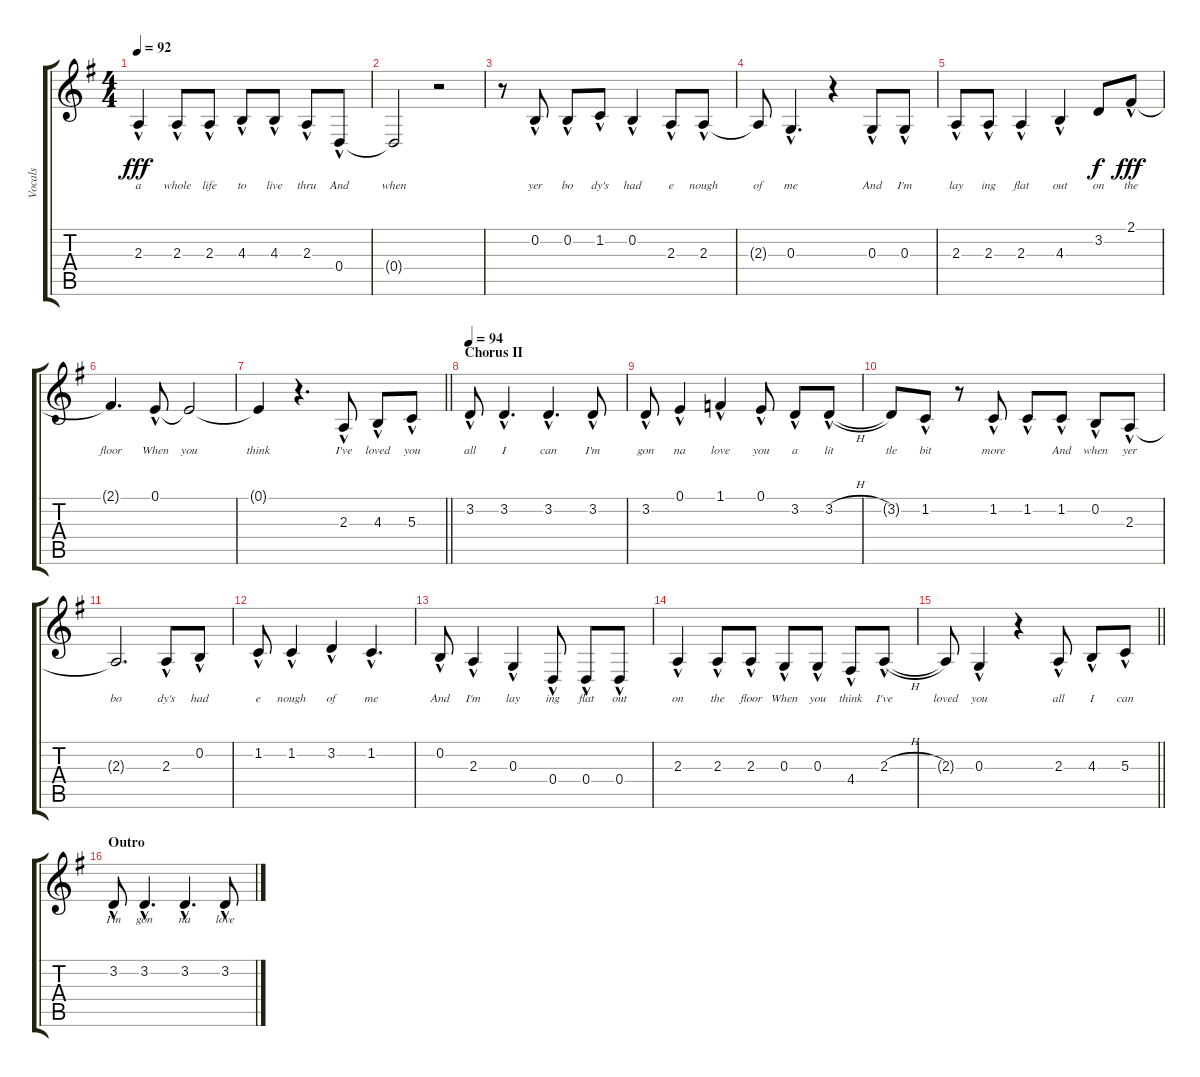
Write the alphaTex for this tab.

\track ("Vocals" "Vocals") {instrument lead2sawtooth}
\staff {score tabs}
\tuning (E4 B3 G3 D3 A2 E2) {hide}
\ts (4 4)
\tempo 92
\clef g2
\ks g
2.3{hac}.4{lyrics (0 "a") lyrics (1 "") lyrics (2 "") lyrics (3 "") lyrics (4 "") dy fff} 2.3{hac}.8{lyrics (0 "whole") lyrics (1 "") lyrics (2 "") lyrics (3 "") lyrics (4 "")} 2.3{hac}.8{lyrics (0 "life") lyrics (1 "") lyrics (2 "") lyrics (3 "") lyrics (4 "")} 4.3{hac}.8{lyrics (0 "to") lyrics (1 "") lyrics (2 "") lyrics (3 "") lyrics (4 "")} 4.3{hac}.8{lyrics (0 "live") lyrics (1 "") lyrics (2 "") lyrics (3 "") lyrics (4 "")} 2.3{hac}.8{lyrics (0 "thru") lyrics (1 "") lyrics (2 "") lyrics (3 "") lyrics (4 "")} 0.4{hac}.8{lyrics (0 "And") lyrics (1 "") lyrics (2 "") lyrics (3 "") lyrics (4 "")} |
0.4{t}.2{lyrics (0 "when") lyrics (1 "") lyrics (2 "") lyrics (3 "") lyrics (4 "")} r.2 |
r.8 0.2{hac}.8{lyrics (0 "yer") lyrics (1 "") lyrics (2 "") lyrics (3 "") lyrics (4 "")} 0.2{hac}.8{lyrics (0 "bo") lyrics (1 "") lyrics (2 "") lyrics (3 "") lyrics (4 "")} 1.2{hac}.8{lyrics (0 "dy's") lyrics (1 "") lyrics (2 "") lyrics (3 "") lyrics (4 "")} 0.2{hac}.4{lyrics (0 "had") lyrics (1 "") lyrics (2 "") lyrics (3 "") lyrics (4 "")} 2.3{hac}.8{lyrics (0 "e") lyrics (1 "") lyrics (2 "") lyrics (3 "") lyrics (4 "")} 2.3{hac}.8{lyrics (0 "nough") lyrics (1 "") lyrics (2 "") lyrics (3 "") lyrics (4 "")} |
2.3{t}.8{lyrics (0 "of") lyrics (1 "") lyrics (2 "") lyrics (3 "") lyrics (4 "")} 0.3{hac}.4{d lyrics (0 "me") lyrics (1 "") lyrics (2 "") lyrics (3 "") lyrics (4 "")} r.4 0.3{hac}.8{lyrics (0 "And") lyrics (1 "") lyrics (2 "") lyrics (3 "") lyrics (4 "")} 0.3{hac}.8{lyrics (0 "I'm") lyrics (1 "") lyrics (2 "") lyrics (3 "") lyrics (4 "")} |
2.3{hac}.8{lyrics (0 "lay") lyrics (1 "") lyrics (2 "") lyrics (3 "") lyrics (4 "")} 2.3{hac}.8{lyrics (0 "ing") lyrics (1 "") lyrics (2 "") lyrics (3 "") lyrics (4 "")} 2.3{hac}.4{lyrics (0 "flat") lyrics (1 "") lyrics (2 "") lyrics (3 "") lyrics (4 "")} 4.3{hac}.4{lyrics (0 "out") lyrics (1 "") lyrics (2 "") lyrics (3 "") lyrics (4 "")} 3.2.8{lyrics (0 "on") lyrics (1 "") lyrics (2 "") lyrics (3 "") lyrics (4 "") dy f} 2.1{hac}.8{lyrics (0 "the") lyrics (1 "") lyrics (2 "") lyrics (3 "") lyrics (4 "") dy fff} |
2.1{t}.4{d lyrics (0 "floor") lyrics (1 "") lyrics (2 "") lyrics (3 "") lyrics (4 "")} 0.1{hac}.8{lyrics (0 "When") lyrics (1 "") lyrics (2 "") lyrics (3 "") lyrics (4 "")} 0.1{t}.2{lyrics (0 "you") lyrics (1 "") lyrics (2 "") lyrics (3 "") lyrics (4 "")} |
\barLineRight lightlight
0.1{t}.4{lyrics (0 "think") lyrics (1 "") lyrics (2 "") lyrics (3 "") lyrics (4 "")} r.4{d} 2.3{hac}.8{lyrics (0 "I've") lyrics (1 "") lyrics (2 "") lyrics (3 "") lyrics (4 "")} 4.3{hac}.8{lyrics (0 "loved") lyrics (1 "") lyrics (2 "") lyrics (3 "") lyrics (4 "")} 5.3{hac}.8{lyrics (0 "you") lyrics (1 "") lyrics (2 "") lyrics (3 "") lyrics (4 "")} |
\section ("" "Chorus II")
\tempo 94
3.2{hac}.8{lyrics (0 "all") lyrics (1 "") lyrics (2 "") lyrics (3 "") lyrics (4 "")} 3.2{hac}.4{d lyrics (0 "I") lyrics (1 "") lyrics (2 "") lyrics (3 "") lyrics (4 "")} 3.2{hac}.4{d lyrics (0 "can") lyrics (1 "") lyrics (2 "") lyrics (3 "") lyrics (4 "")} 3.2{hac}.8{lyrics (0 "I'm") lyrics (1 "") lyrics (2 "") lyrics (3 "") lyrics (4 "")} |
3.2{hac}.8{lyrics (0 "gon") lyrics (1 "") lyrics (2 "") lyrics (3 "") lyrics (4 "")} 0.1{hac}.4{lyrics (0 "na") lyrics (1 "") lyrics (2 "") lyrics (3 "") lyrics (4 "")} 1.1{hac}.4{lyrics (0 "love") lyrics (1 "") lyrics (2 "") lyrics (3 "") lyrics (4 "")} 0.1{hac}.8{lyrics (0 "you") lyrics (1 "") lyrics (2 "") lyrics (3 "") lyrics (4 "")} 3.2{hac}.8{lyrics (0 "a") lyrics (1 "") lyrics (2 "") lyrics (3 "") lyrics (4 "")} 3.2{h hac}.8{lyrics (0 "lit") lyrics (1 "") lyrics (2 "") lyrics (3 "") lyrics (4 "")} |
3.2{t}.8{lyrics (0 "tle") lyrics (1 "") lyrics (2 "") lyrics (3 "") lyrics (4 "")} 1.2{hac}.8{lyrics (0 "bit") lyrics (1 "") lyrics (2 "") lyrics (3 "") lyrics (4 "")} r.8 1.2{hac}.8{lyrics (0 "more") lyrics (1 "") lyrics (2 "") lyrics (3 "") lyrics (4 "")} 1.2{hac}.8{lyrics (0 "") lyrics (1 "") lyrics (2 "") lyrics (3 "") lyrics (4 "")} 1.2{hac}.8{lyrics (0 "And") lyrics (1 "") lyrics (2 "") lyrics (3 "") lyrics (4 "")} 0.2{hac}.8{lyrics (0 "when") lyrics (1 "") lyrics (2 "") lyrics (3 "") lyrics (4 "")} 2.3{hac}.8{lyrics (0 "yer") lyrics (1 "") lyrics (2 "") lyrics (3 "") lyrics (4 "")} |
2.3{t}.2{d lyrics (0 "bo") lyrics (1 "") lyrics (2 "") lyrics (3 "") lyrics (4 "")} 2.3{hac}.8{lyrics (0 "dy's") lyrics (1 "") lyrics (2 "") lyrics (3 "") lyrics (4 "")} 0.2{hac}.8{lyrics (0 "had") lyrics (1 "") lyrics (2 "") lyrics (3 "") lyrics (4 "")} |
1.2{hac}.8{lyrics (0 "e") lyrics (1 "") lyrics (2 "") lyrics (3 "") lyrics (4 "")} 1.2{hac}.4{lyrics (0 "nough") lyrics (1 "") lyrics (2 "") lyrics (3 "") lyrics (4 "")} 3.2{hac}.4{lyrics (0 "of") lyrics (1 "") lyrics (2 "") lyrics (3 "") lyrics (4 "")} 1.2{hac}.4{d lyrics (0 "me") lyrics (1 "") lyrics (2 "") lyrics (3 "") lyrics (4 "")} |
0.2{hac}.8{lyrics (0 "And") lyrics (1 "") lyrics (2 "") lyrics (3 "") lyrics (4 "")} 2.3{hac}.4{lyrics (0 "I'm") lyrics (1 "") lyrics (2 "") lyrics (3 "") lyrics (4 "")} 0.3{hac}.4{lyrics (0 "lay") lyrics (1 "") lyrics (2 "") lyrics (3 "") lyrics (4 "")} 0.4{hac}.8{lyrics (0 "ing") lyrics (1 "") lyrics (2 "") lyrics (3 "") lyrics (4 "")} 0.4{hac}.8{lyrics (0 "flat") lyrics (1 "") lyrics (2 "") lyrics (3 "") lyrics (4 "")} 0.4{hac}.8{lyrics (0 "out") lyrics (1 "") lyrics (2 "") lyrics (3 "") lyrics (4 "")} |
2.3{hac}.4{lyrics (0 "on") lyrics (1 "") lyrics (2 "") lyrics (3 "") lyrics (4 "")} 2.3{hac}.8{lyrics (0 "the") lyrics (1 "") lyrics (2 "") lyrics (3 "") lyrics (4 "")} 2.3{hac}.8{lyrics (0 "floor") lyrics (1 "") lyrics (2 "") lyrics (3 "") lyrics (4 "")} 0.3{hac}.8{lyrics (0 "When") lyrics (1 "") lyrics (2 "") lyrics (3 "") lyrics (4 "")} 0.3{hac}.8{lyrics (0 "you") lyrics (1 "") lyrics (2 "") lyrics (3 "") lyrics (4 "")} 4.4{hac}.8{lyrics (0 "think") lyrics (1 "") lyrics (2 "") lyrics (3 "") lyrics (4 "")} 2.3{h hac}.8{lyrics (0 "I've") lyrics (1 "") lyrics (2 "") lyrics (3 "") lyrics (4 "")} |
\barLineRight lightlight
2.3{t}.8{lyrics (0 "loved") lyrics (1 "") lyrics (2 "") lyrics (3 "") lyrics (4 "")} 0.3{hac}.4{lyrics (0 "you") lyrics (1 "") lyrics (2 "") lyrics (3 "") lyrics (4 "")} r.4 2.3{hac}.8{lyrics (0 "all") lyrics (1 "") lyrics (2 "") lyrics (3 "") lyrics (4 "")} 4.3{hac}.8{lyrics (0 "I") lyrics (1 "") lyrics (2 "") lyrics (3 "") lyrics (4 "")} 5.3{hac}.8{lyrics (0 "can") lyrics (1 "") lyrics (2 "") lyrics (3 "") lyrics (4 "")} |
\section ("" "Outro")
3.2{hac}.8{lyrics (0 "I'm") lyrics (1 "") lyrics (2 "") lyrics (3 "") lyrics (4 "") volume 8} 3.2{hac}.4{d lyrics (0 "gon") lyrics (1 "") lyrics (2 "") lyrics (3 "") lyrics (4 "")} 3.2{hac}.4{d lyrics (0 "na") lyrics (1 "") lyrics (2 "") lyrics (3 "") lyrics (4 "")} 3.2{hac}.8{lyrics (0 "love") lyrics (1 "") lyrics (2 "") lyrics (3 "") lyrics (4 "")}
